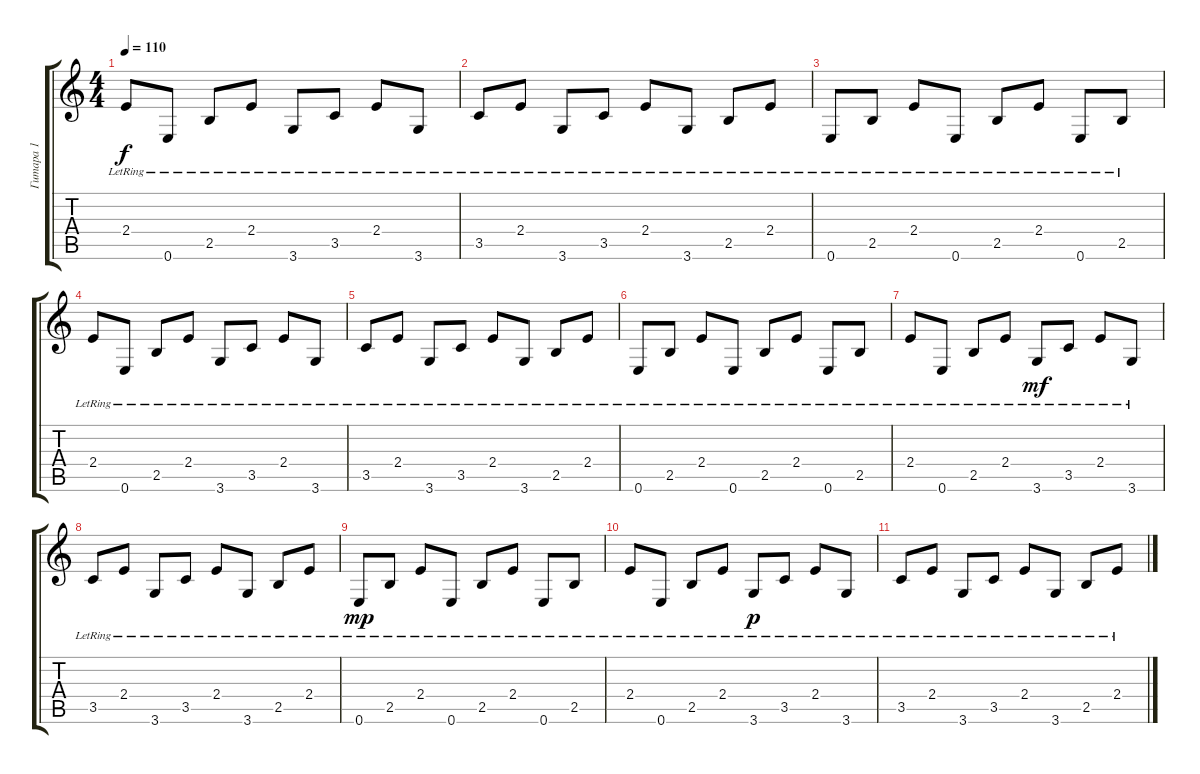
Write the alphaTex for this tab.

\track ("Гитара 1" "Гитара 1") {instrument electricguitarjazz}
\staff {score tabs}
\tuning (E4 B3 G3 D3 A2 E2) {hide}
\ts (4 4)
\tempo 110
\clef g2
\ks c
2.4{lr}.8{dy f} 0.6{lr}.8 2.5{lr}.8 2.4{lr}.8 3.6{lr}.8 3.5{lr}.8 2.4{lr}.8 3.6{lr}.8 |
3.5{lr}.8 2.4{lr}.8 3.6{lr}.8 3.5{lr}.8 2.4{lr}.8 3.6{lr}.8 2.5{lr}.8 2.4{lr}.8 |
0.6{lr}.8 2.5{lr}.8 2.4{lr}.8 0.6{lr}.8 2.5{lr}.8 2.4{lr}.8 0.6{lr}.8 2.5{lr}.8 |
2.4{lr}.8 0.6{lr}.8 2.5{lr}.8 2.4{lr}.8 3.6{lr}.8 3.5{lr}.8 2.4{lr}.8 3.6{lr}.8 |
3.5{lr}.8 2.4{lr}.8 3.6{lr}.8 3.5{lr}.8 2.4{lr}.8 3.6{lr}.8 2.5{lr}.8 2.4{lr}.8 |
0.6{lr}.8 2.5{lr}.8 2.4{lr}.8 0.6{lr}.8 2.5{lr}.8 2.4{lr}.8 0.6{lr}.8 2.5{lr}.8 |
2.4{lr}.8 0.6{lr}.8 2.5{lr}.8 2.4{lr}.8 3.6{lr}.8{dy mf} 3.5{lr}.8 2.4{lr}.8 3.6{lr}.8 |
3.5{lr}.8 2.4{lr}.8 3.6{lr}.8 3.5{lr}.8 2.4{lr}.8 3.6{lr}.8 2.5{lr}.8 2.4{lr}.8 |
0.6{lr}.8{dy mp} 2.5{lr}.8 2.4{lr}.8 0.6{lr}.8 2.5{lr}.8 2.4{lr}.8 0.6{lr}.8 2.5{lr}.8 |
2.4{lr}.8 0.6{lr}.8 2.5{lr}.8 2.4{lr}.8 3.6{lr}.8{dy p} 3.5{lr}.8 2.4{lr}.8 3.6{lr}.8 |
3.5{lr}.8 2.4{lr}.8 3.6{lr}.8 3.5{lr}.8 2.4{lr}.8 3.6{lr}.8 2.5{lr}.8 2.4{lr}.8
